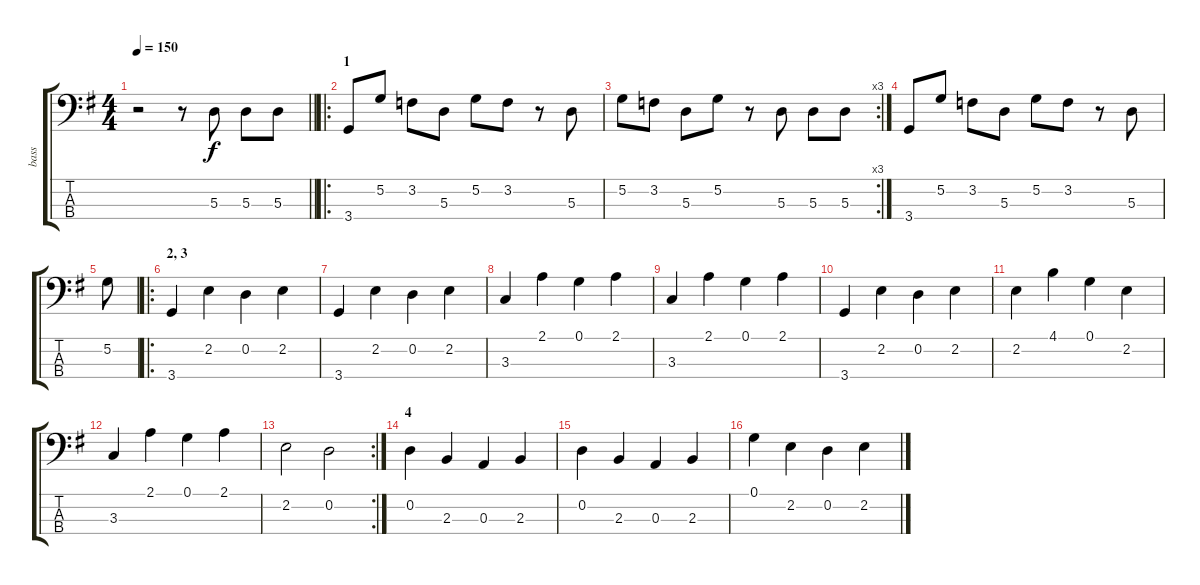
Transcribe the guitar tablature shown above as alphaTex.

\track ("bass" "bass") {instrument acousticguitarnylon}
\staff {score tabs}
\tuning (G2 D2 A1 E1) {hide}
\ts (4 4)
\tempo 150
\clef f4
\barLineRight lightlight
\ks g
r.2{dy f instrument acousticbass} r.8 5.3.8 5.3.8 5.3.8 |
\ro
\section ("" "1")
3.4.8 5.2.8 3.2.8 5.3.8 5.2.8 3.2.8 r.8 5.3.8 |
\rc 3
5.2.8 3.2.8 5.3.8 5.2.8 r.8 5.3.8 5.3.8 5.3.8 |
3.4.8 5.2.8 3.2.8 5.3.8 5.2.8 3.2.8 r.8 5.3.8 |
5.2.8 |
\ro
\section ("" "2, 3")
3.4.4 2.2.4 0.2.4 2.2.4 |
3.4.4 2.2.4 0.2.4 2.2.4 |
3.3.4 2.1.4 0.1.4 2.1.4 |
3.3.4 2.1.4 0.1.4 2.1.4 |
3.4.4 2.2.4 0.2.4 2.2.4 |
2.2.4 4.1.4 0.1.4 2.2.4 |
3.3.4 2.1.4 0.1.4 2.1.4 |
\rc 2
2.2.2 0.2.2 |
\section ("" "4")
0.2.4 2.3.4 0.3.4 2.3.4 |
0.2.4 2.3.4 0.3.4 2.3.4 |
0.1.4 2.2.4 0.2.4 2.2.4
